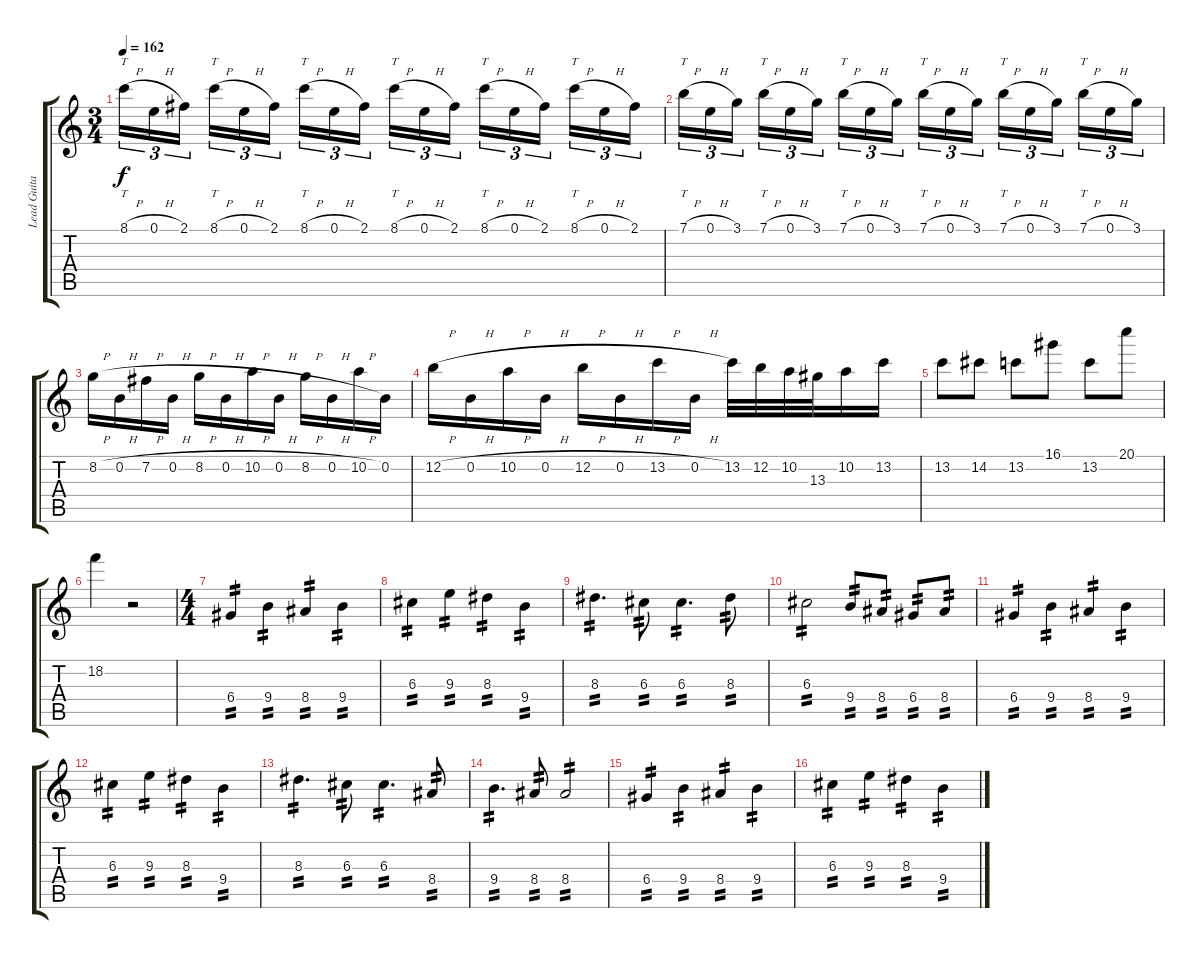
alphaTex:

\track ("Lead Guitar" "Lead Guita") {instrument distortionguitar}
\staff {score tabs}
\tuning (E4 B3 G3 D3 A2 E2) {hide}
\ts (3 4)
\tempo 162
\clef g2
\ks c
8.1{h}.16{tt tu (3 2) dy f} 0.1{h}.16{tu (3 2)} 2.1.16{tu (3 2) beam splitsecondary} 8.1{h}.16{tt tu (3 2)} 0.1{h}.16{tu (3 2)} 2.1.16{tu (3 2)} 8.1{h}.16{tt tu (3 2)} 0.1{h}.16{tu (3 2)} 2.1.16{tu (3 2) beam splitsecondary} 8.1{h}.16{tt tu (3 2)} 0.1{h}.16{tu (3 2)} 2.1.16{tu (3 2)} 8.1{h}.16{tt tu (3 2)} 0.1{h}.16{tu (3 2)} 2.1.16{tu (3 2) beam splitsecondary} 8.1{h}.16{tt tu (3 2)} 0.1{h}.16{tu (3 2)} 2.1.16{tu (3 2)} |
7.1{h}.16{tt tu (3 2)} 0.1{h}.16{tu (3 2)} 3.1.16{tu (3 2) beam splitsecondary} 7.1{h}.16{tt tu (3 2)} 0.1{h}.16{tu (3 2)} 3.1.16{tu (3 2)} 7.1{h}.16{tt tu (3 2)} 0.1{h}.16{tu (3 2)} 3.1.16{tu (3 2) beam splitsecondary} 7.1{h}.16{tt tu (3 2)} 0.1{h}.16{tu (3 2)} 3.1.16{tu (3 2)} 7.1{h}.16{tt tu (3 2)} 0.1{h}.16{tu (3 2)} 3.1.16{tu (3 2) beam splitsecondary} 7.1{h}.16{tt tu (3 2)} 0.1{h}.16{tu (3 2)} 3.1.16{tu (3 2)} |
8.2{h}.16 0.2{h}.16 7.2{h}.16 0.2{h}.16 8.2{h}.16 0.2{h}.16 10.2{h}.16 0.2{h}.16 8.2{h}.16 0.2{h}.16 10.2{h}.16 0.2.16 |
12.2{h}.16 0.2{h}.16 10.2{h}.16 0.2{h}.16 12.2{h}.16 0.2{h}.16 13.2{h}.16 0.2{h}.16 13.2.32 12.2.32 10.2.32 13.3.32 10.2.16 13.2.16 |
13.2.8 14.2.8 13.2.8 16.1.8 13.2.8 20.1.8 |
18.2.4 r.2 |
\ts (4 4)
6.4.4{tp 2} 9.4.4{tp 2} 8.4.4{tp 2} 9.4.4{tp 2} |
6.3.4{tp 2} 9.3.4{tp 2} 8.3.4{tp 2} 9.4.4{tp 2} |
8.3.4{d tp 2} 6.3.8{tp 2} 6.3.4{d tp 2} 8.3.8{tp 2} |
6.3.2{tp 2} 9.4.8{tp 2} 8.4.8{tp 2} 6.4.8{tp 2} 8.4.8{tp 2} |
6.4.4{tp 2} 9.4.4{tp 2} 8.4.4{tp 2} 9.4.4{tp 2} |
6.3.4{tp 2} 9.3.4{tp 2} 8.3.4{tp 2} 9.4.4{tp 2} |
8.3.4{d tp 2} 6.3.8{tp 2} 6.3.4{d tp 2} 8.4.8{tp 2} |
9.4.4{d tp 2} 8.4.8{tp 2} 8.4.2{tp 2} |
6.4.4{tp 2} 9.4.4{tp 2} 8.4.4{tp 2} 9.4.4{tp 2} |
6.3.4{tp 2} 9.3.4{tp 2} 8.3.4{tp 2} 9.4.4{tp 2}
